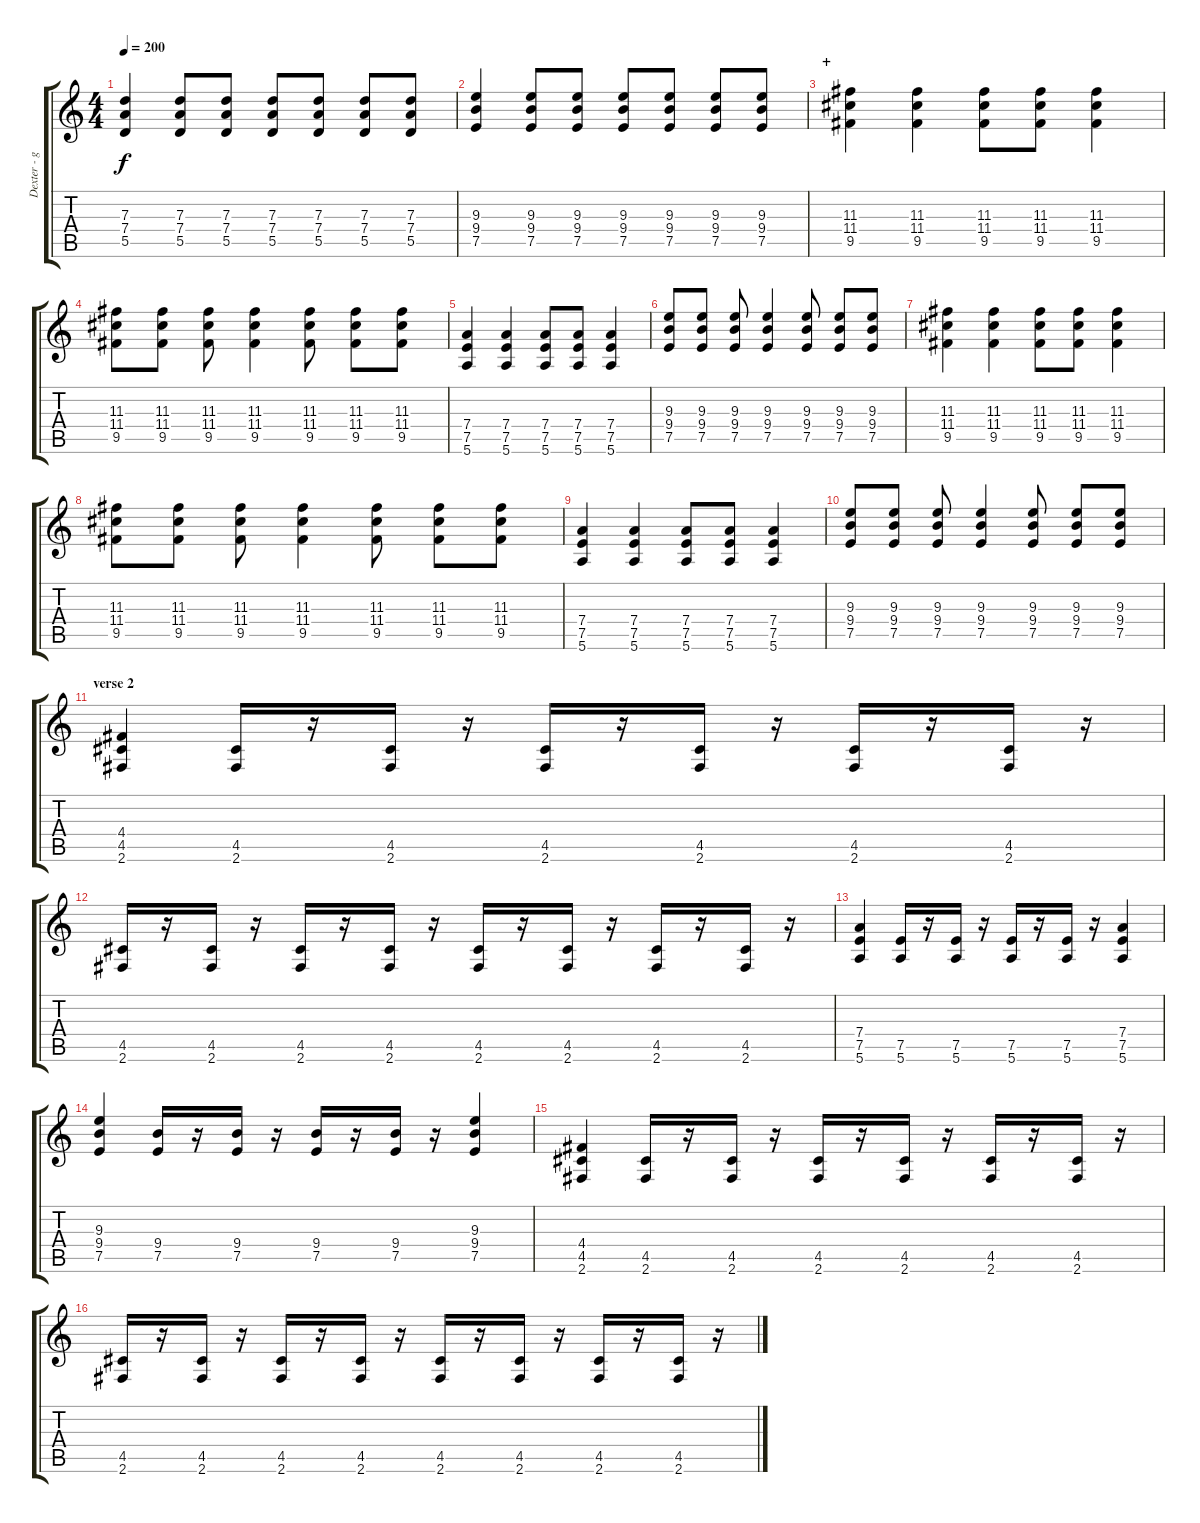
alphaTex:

\track ("Dexter - guitar" "Dexter - g") {instrument distortionguitar}
\staff {score tabs}
\tuning (E4 B3 G3 D3 A2 E2) {hide}
\ts (4 4)
\tempo 200
\clef g2
\ks c
(7.3 7.4 5.5).4{dy f} (7.3 7.4 5.5).8 (7.3 7.4 5.5).8 (7.3 7.4 5.5).8 (7.3 7.4 5.5).8 (7.3 7.4 5.5).8 (7.3 7.4 5.5).8 |
(9.3 9.4 7.5).4 (9.3 9.4 7.5).8 (9.3 9.4 7.5).8 (9.3 9.4 7.5).8 (9.3 9.4 7.5).8 (9.3 9.4 7.5).8 (9.3 9.4 7.5).8 |
\section ("" "+")
(11.3 11.4 9.5).4 (11.3 11.4 9.5).4 (11.3 11.4 9.5).8 (11.3 11.4 9.5).8 (11.3 11.4 9.5).4 |
(11.3 11.4 9.5).8 (11.3 11.4 9.5).8 (11.3 11.4 9.5).8 (11.3 11.4 9.5).4 (11.3 11.4 9.5).8 (11.3 11.4 9.5).8 (11.3 11.4 9.5).8 |
(7.4 7.5 5.6).4 (7.4 7.5 5.6).4 (7.4 7.5 5.6).8 (7.4 7.5 5.6).8 (7.4 7.5 5.6).4 |
(9.3 9.4 7.5).8 (9.3 9.4 7.5).8 (9.3 9.4 7.5).8 (9.3 9.4 7.5).4 (9.3 9.4 7.5).8 (9.3 9.4 7.5).8 (9.3 9.4 7.5).8 |
(11.3 11.4 9.5).4 (11.3 11.4 9.5).4 (11.3 11.4 9.5).8 (11.3 11.4 9.5).8 (11.3 11.4 9.5).4 |
(11.3 11.4 9.5).8 (11.3 11.4 9.5).8 (11.3 11.4 9.5).8 (11.3 11.4 9.5).4 (11.3 11.4 9.5).8 (11.3 11.4 9.5).8 (11.3 11.4 9.5).8 |
(7.4 7.5 5.6).4 (7.4 7.5 5.6).4 (7.4 7.5 5.6).8 (7.4 7.5 5.6).8 (7.4 7.5 5.6).4 |
(9.3 9.4 7.5).8 (9.3 9.4 7.5).8 (9.3 9.4 7.5).8 (9.3 9.4 7.5).4 (9.3 9.4 7.5).8 (9.3 9.4 7.5).8 (9.3 9.4 7.5).8 |
\section ("" "verse 2")
(4.4 4.5 2.6).4 (4.5 2.6).16 r.16 (4.5 2.6).16 r.16 (4.5 2.6).16 r.16 (4.5 2.6).16 r.16 (4.5 2.6).16 r.16 (4.5 2.6).16 r.16 |
(4.5 2.6).16 r.16 (4.5 2.6).16 r.16 (4.5 2.6).16 r.16 (4.5 2.6).16 r.16 (4.5 2.6).16 r.16 (4.5 2.6).16 r.16 (4.5 2.6).16 r.16 (4.5 2.6).16 r.16 |
(7.4 7.5 5.6).4 (7.5 5.6).16 r.16 (7.5 5.6).16 r.16 (7.5 5.6).16 r.16 (7.5 5.6).16 r.16 (7.4 7.5 5.6).4 |
(9.3 9.4 7.5).4 (9.4 7.5).16 r.16 (9.4 7.5).16 r.16 (9.4 7.5).16 r.16 (9.4 7.5).16 r.16 (9.3 9.4 7.5).4 |
(4.4 4.5 2.6).4 (4.5 2.6).16 r.16 (4.5 2.6).16 r.16 (4.5 2.6).16 r.16 (4.5 2.6).16 r.16 (4.5 2.6).16 r.16 (4.5 2.6).16 r.16 |
(4.5 2.6).16 r.16 (4.5 2.6).16 r.16 (4.5 2.6).16 r.16 (4.5 2.6).16 r.16 (4.5 2.6).16 r.16 (4.5 2.6).16 r.16 (4.5 2.6).16 r.16 (4.5 2.6).16 r.16
